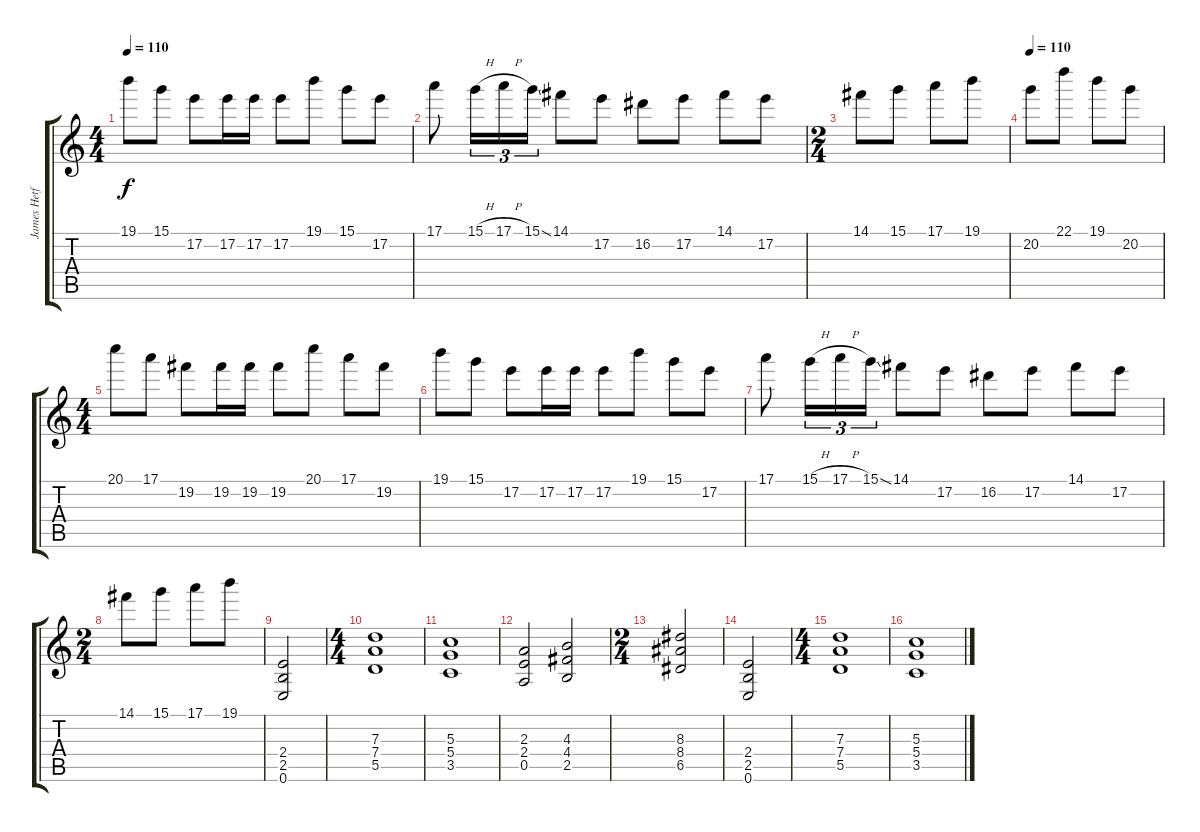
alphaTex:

\track ("James Hetfield" "James Hetf") {instrument distortionguitar}
\staff {score tabs}
\tuning (E4 B3 G3 D3 A2 E2) {hide}
\ts (4 4)
\tempo 110
\clef g2
\ks c
19.1.8{dy f} 15.1.8 17.2.8 17.2.16 17.2.16 17.2.8 19.1.8 15.1.8 17.2.8 |
17.1.8 15.1{h}.16{tu (3 2)} 17.1{h}.16{tu (3 2)} 15.1{ss}.16{tu (3 2)} 14.1.8 17.2.8 16.2.8 17.2.8 14.1.8 17.2.8 |
\ts (2 4)
14.1.8 15.1.8 17.1.8 19.1.8 |
\tempo 110
20.2.8{balance 8} 22.1.8 19.1.8 20.2.8 |
\ts (4 4)
20.1.8 17.1.8 19.2.8 19.2.16 19.2.16 19.2.8 20.1.8 17.1.8 19.2.8 |
19.1.8 15.1.8 17.2.8 17.2.16 17.2.16 17.2.8 19.1.8 15.1.8 17.2.8 |
17.1.8 15.1{h}.16{tu (3 2)} 17.1{h}.16{tu (3 2)} 15.1{ss}.16{tu (3 2)} 14.1.8 17.2.8 16.2.8 17.2.8 14.1.8 17.2.8 |
\ts (2 4)
14.1.8 15.1.8 17.1.8 19.1.8 |
(2.4 2.5 0.6).2{balance 5} |
\ts (4 4)
(7.3 7.4 5.5).1 |
(5.3 5.4 3.5).1 |
(2.3 2.4 0.5).2 (4.3 4.4 2.5).2 |
\ts (2 4)
(8.3 8.4 6.5).2 |
(2.4 2.5 0.6).2 |
\ts (4 4)
(7.3 7.4 5.5).1 |
(5.3 5.4 3.5).1
